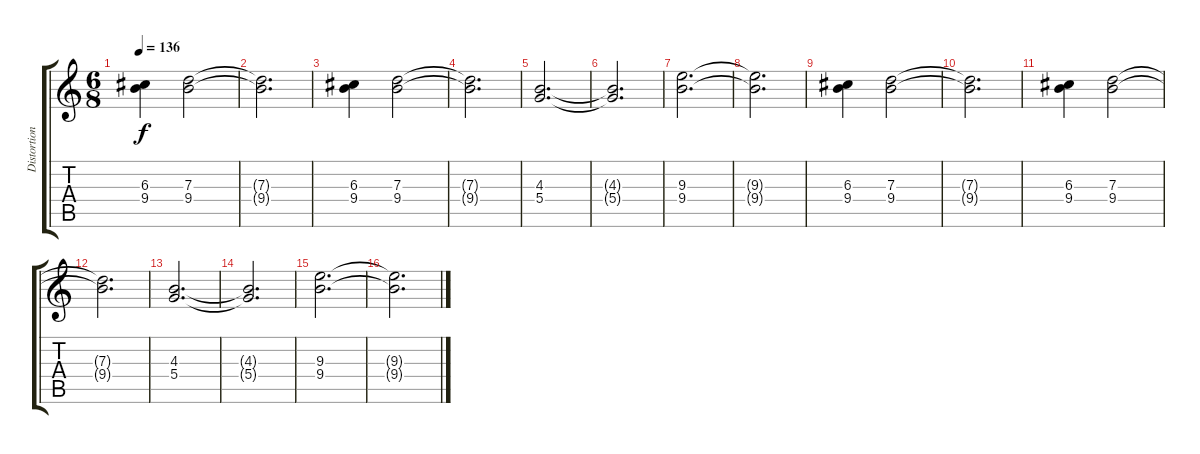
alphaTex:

\track ("Distortion" "Distortion") {instrument distortionguitar}
\staff {score tabs}
\tuning (E4 B3 G3 D3 A2 E2) {hide}
\ts (6 8)
\tempo 136
\clef g2
\ks c
(6.3 9.4).4{dy f} (7.3 9.4).2 |
(7.3{t} 9.4{t}).2{d} |
(6.3 9.4).4 (7.3 9.4).2 |
(7.3{t} 9.4{t}).2{d} |
(4.3 5.4).2{d} |
(4.3{t} 5.4{t}).2{d} |
(9.3 9.4).2{d} |
(9.3{t} 9.4{t}).2{d} |
(6.3 9.4).4 (7.3 9.4).2 |
(7.3{t} 9.4{t}).2{d} |
(6.3 9.4).4 (7.3 9.4).2 |
(7.3{t} 9.4{t}).2{d} |
(4.3 5.4).2{d} |
(4.3{t} 5.4{t}).2{d} |
(9.3 9.4).2{d} |
(9.3{t} 9.4{t}).2{d}
